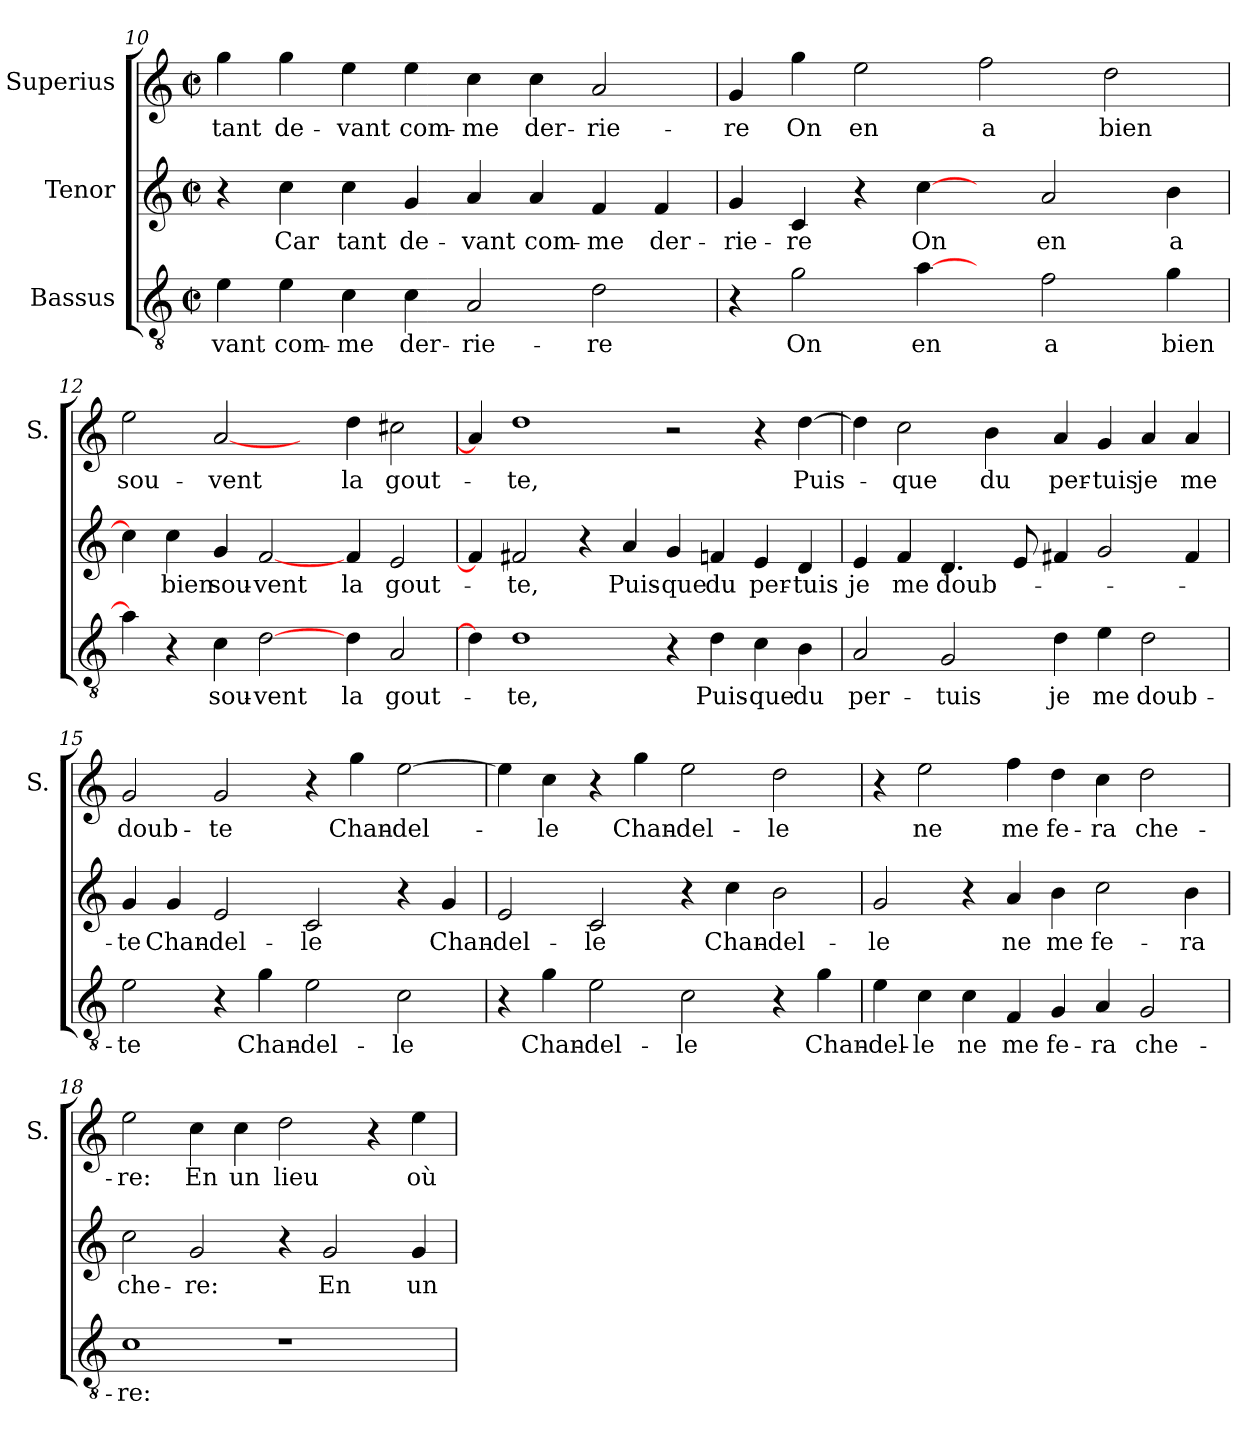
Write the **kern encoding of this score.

**kern	**text	**kern	**text	**kern	**text
*part3	*part3	*part2	*part2	*part1	*part1
*staff3	*staff3	*staff2	*staff2	*staff1	*staff1
*I"Bassus	*	*I"Tenor	*	*I"Superius	*
*	*	*	*	*I'S.	*
*clefGv2	*	*clefG2	*	*clefG2	*
*k[]	*	*k[]	*	*k[]	*
*C:	*	*C:	*	*C:	*
*M2/2	*	*M2/2	*	*M2/2	*
*met(c|)	*	*met(c|)	*	*met(c|)	*
=10	=10	=10	=10	=10	=10
4e\	-vant	4r	.	4gg\	tant
4e\	com-	4cc\	Car	4gg\	de-
4c\	-me	4cc\	tant	4ee\	-vant
4c\	der-	4g/	de-	4ee\	com-
2A/	-rie-	4a/	-vant	4cc\	-me
.	.	4a/	com-	4cc\	der-
2d\	-re	4f/	-me	2a/	-rie-
.	.	4f/	der-	.	.
=11	=11	=11	=11	=11	=11
4r	.	4g/	-rie-	4g/	-re
2g\	On	4c/	-re	4gg\	On
.	.	4r	.	2ee\	en
[4a\	en	[4cc\	On	.	.
4ryy	.	4ryy	.	2ff\	a
2f\	a	2a/	en	.	.
.	.	.	.	2dd\	bien
4g\	bien	4b\	a	.	.
=12	=12	=12	=12	=12	=12
4a\]	.	4cc\]	.	2ee\	sou-
4r	.	4cc\	bien	.	.
4c\	sou-	4g/	sou-	[2a/	-vent
[2d\	-vent	[2f/	-vent	.	.
.	.	.	.	4ryy	.
4d\	la	4f/	la	4dd\	la
2A/	gout-	2e/	gout-	2cc#X\	gout-
!!LO:LB:g=z
=13	=13	=13	=13	=13	=13
4d\]	.	4f/]	.	4a/]	.
1d\	-te,	2f#X/	-te,	1dd\	-te,
.	.	4r	.	.	.
.	.	4a/	Puis-	.	.
4r	.	4g/	-que	2r	.
4d\	Puis-	4fn/	du	.	.
4c\	-que	4e/	per-	4r	.
4B\	du	4d/	-tuis	[4dd\	Puis-
=14	=14	=14	=14	=14	=14
2A/	per-	4e/	je	4dd\]	.
.	.	4f/	me	2cc\	-que
2G/	-tuis	4.d/	doub-	.	.
.	.	.	.	4b\	du
.	.	8e/	.	.	.
4d\	je	4f#X/	.	4a/	per-
4e\	me	2g/	.	4g/	-tuis
2d\	doub-	.	.	4a/	je
.	.	4f#/	.	4a/	me
=15	=15	=15	=15	=15	=15
2e\	-te	4g/	-te	2g/	doub-
.	.	4g/	Chan-	.	.
4r	.	2e/	-del-	2g/	-te
4g\	Chan-	.	.	.	.
2e\	-del-	2c/	-le	4r	.
.	.	.	.	4gg\	Chan-
2c\	-le	4r	.	[2ee\	-del-
.	.	4g/	Chan-	.	.
=16	=16	=16	=16	=16	=16
4r	.	2e/	-del-	4ee\]	.
4g\	Chan-	.	.	4cc\	-le
2e\	-del-	2c/	-le	4r	.
.	.	.	.	4gg\	Chan-
2c\	-le	4r	.	2ee\	-del-
.	.	4cc\	Chan-	.	.
4r	.	2b\	-del-	2dd\	-le
4g\	Chan-	.	.	.	.
!!LO:PB:g=z
=17	=17	=17	=17	=17	=17
4e\	-del-	2g/	-le	4r	.
4c\	-le	.	.	2ee\	ne
4c\	ne	4r	.	.	.
4F/	me	4a/	ne	4ff\	me
4G/	fe-	4b\	me	4dd\	fe-
4A/	-ra	2cc\	fe-	4cc\	-ra
2G/	che-	.	.	2dd\	che-
.	.	4b\	-ra	.	.
=18	=18	=18	=18	=18	=18
1c\	-re:	2cc\	che-	2ee\	-re:
.	.	2g/	-re:	4cc\	En
.	.	.	.	4cc\	un
1r	.	4r	.	2dd\	lieu
.	.	2g/	En	.	.
.	.	.	.	4r	.
.	.	4g/	un	4ee\	où
=	=	=	=	=	=
*-	*-	*-	*-	*-	*-
